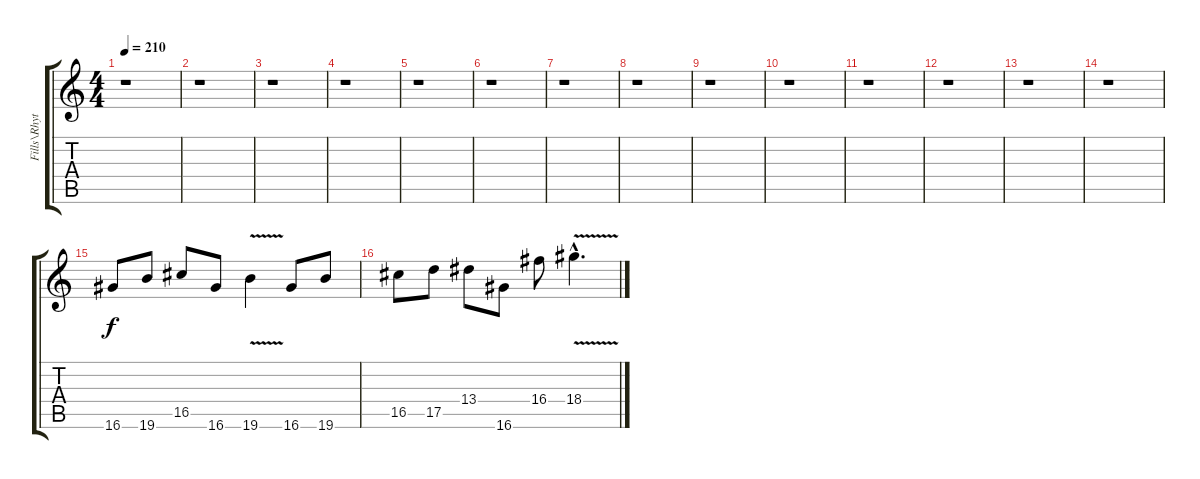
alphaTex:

\track ("Fills\\Rhythm" "Fills\\Rhyt") {instrument distortionguitar}
\staff {score tabs}
\tuning (E4 B3 G3 D3 A2 E2) {hide}
\ts (4 4)
\tempo 210
\clef g2
\ks c
r.1{dy f} |
r.1 |
r.1 |
r.1 |
r.1 |
r.1 |
r.1 |
r.1 |
r.1 |
r.1 |
r.1 |
r.1 |
r.1 |
r.1 |
16.6.8 19.6.8 16.5.8 16.6.8 19.6{v}.4 16.6.8 19.6.8 |
16.5.8 17.5.8 13.4.8 16.6.8 16.4.8 18.4{v hac}.4{d}
